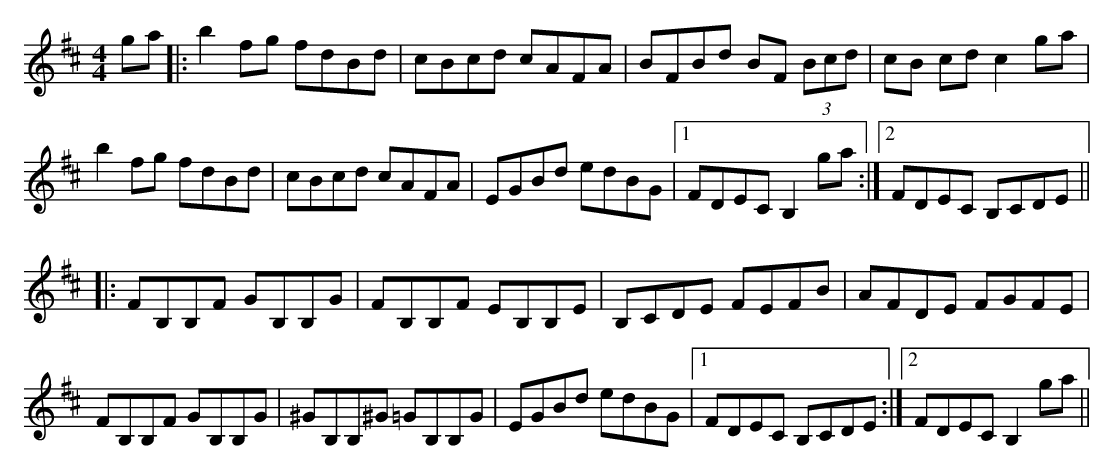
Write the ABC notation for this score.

X:1
M:4/4
K:Bmin
ga|:b2 fg fdBd|cBcd cAFA|BFBd BF (3Bcd|cB cd c2 ga|
b2 fg fdBd|cBcd cAFA|EGBd edBG|1 FDEC B,2 ga:|2 FDEC B,CDE||
|:FB,B,F GB,B,G|FB,B,F EB,B,E|B,CDE FEFB|AFDE FGFE|
FB,B,F GB,B,G|^GB,B,^G =GB,B,G|EGBd edBG|1 FDEC B,CDE:|2 FDEC B,2 ga||
